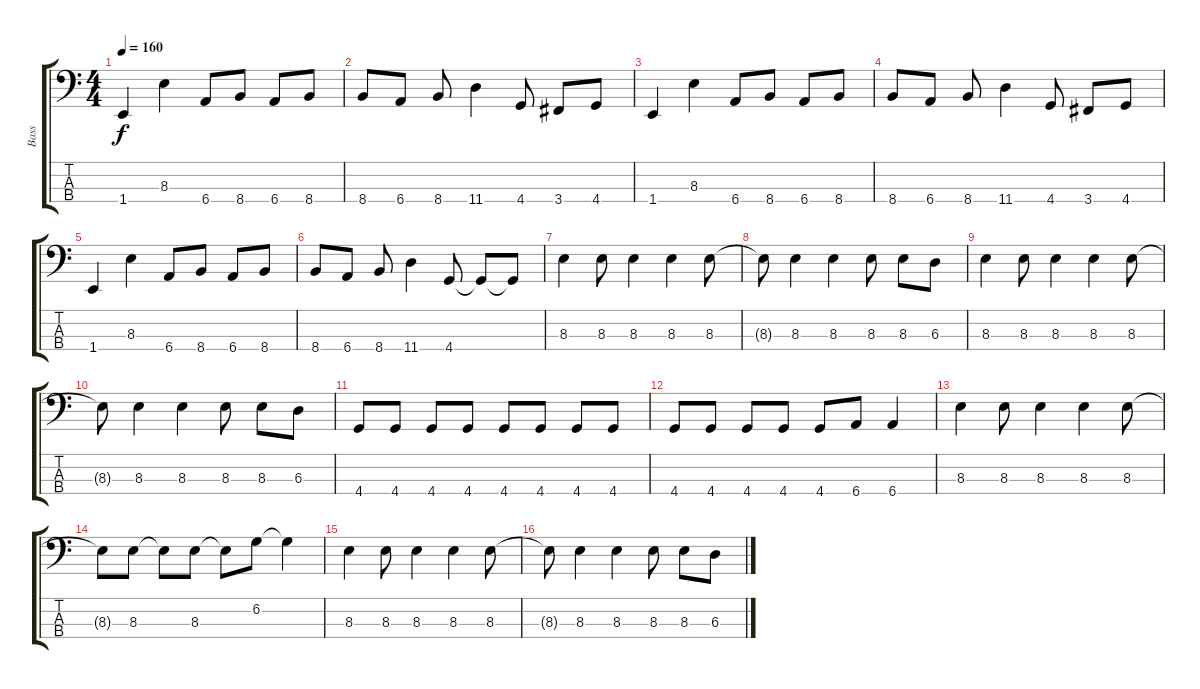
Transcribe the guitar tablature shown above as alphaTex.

\track ("Bass" "Bass") {instrument slapbass1}
\staff {score tabs}
\tuning (Gb2 Db2 Ab1 Eb1) {hide}
\ts (4 4)
\tempo 160
\clef f4
\ks c
1.4.4{dy f} 8.3.4 6.4.8 8.4.8 6.4.8 8.4.8 |
8.4.8 6.4.8 8.4.8 11.4.4 4.4.8 3.4.8 4.4.8 |
1.4.4 8.3.4 6.4.8 8.4.8 6.4.8 8.4.8 |
8.4.8 6.4.8 8.4.8 11.4.4 4.4.8 3.4.8 4.4.8 |
1.4.4 8.3.4 6.4.8 8.4.8 6.4.8 8.4.8 |
8.4.8 6.4.8 8.4.8 11.4.4 4.4.8 4.4{t}.8 4.4{t}.8 |
8.3.4 8.3.8 8.3.4 8.3.4 8.3.8 |
8.3{t}.8 8.3.4 8.3.4 8.3.8 8.3.8 6.3.8 |
8.3.4 8.3.8 8.3.4 8.3.4 8.3.8 |
8.3{t}.8 8.3.4 8.3.4 8.3.8 8.3.8 6.3.8 |
4.4.8 4.4.8 4.4.8 4.4.8 4.4.8 4.4.8 4.4.8 4.4.8 |
4.4.8 4.4.8 4.4.8 4.4.8 4.4.8 6.4.8 6.4.4 |
8.3.4 8.3.8 8.3.4 8.3.4 8.3.8 |
8.3{t}.8 8.3.8 8.3{t}.8 8.3.8 8.3{t}.8 6.2.8 6.2{t}.4 |
8.3.4 8.3.8 8.3.4 8.3.4 8.3.8 |
8.3{t}.8 8.3.4 8.3.4 8.3.8 8.3.8 6.3.8
